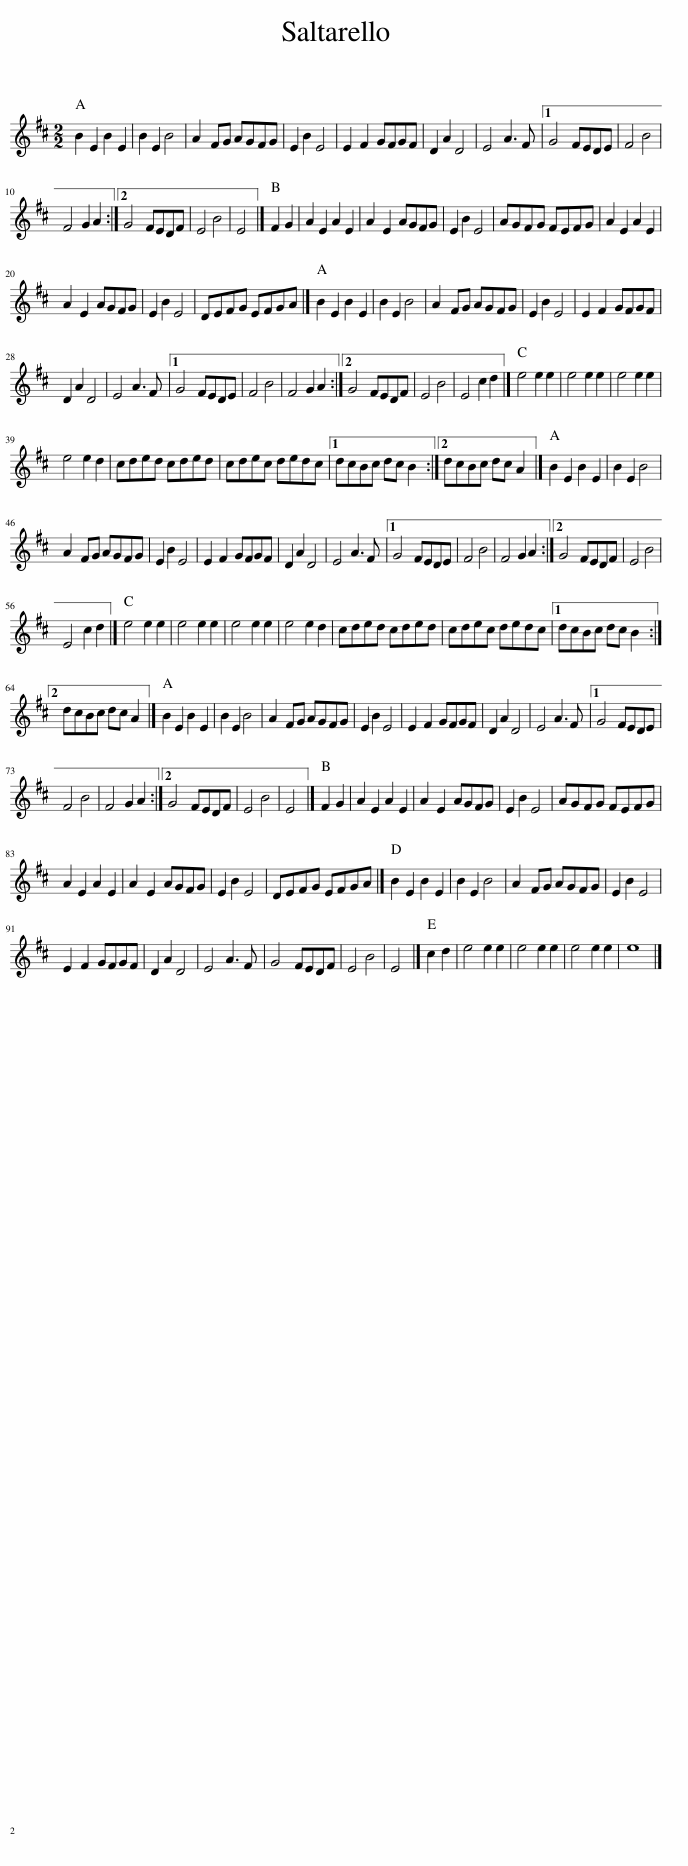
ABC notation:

X:1
L:1/8
M:2/2
I:linebreak $
K:D
V:1 treble
V:1
 B2 E2 B2 E2 | B2 E2 B4 | A2 FG AGFG | E2 B2 E4 | E2 F2 GFGF | %5
 D2 A2 D4 | E4 A3 F |1 G4 FEDE | F4 B4 |$ F4 G2 A2 :|2 %10
 G4 FEDF | E4 B4 | E4 |] F2 G2 | A2 E2 A2 E2 | %15
 A2 E2 AGFG | E2 B2 E4 | AGFG FEFG | A2 E2 A2 E2 |$ A2 E2 AGFG | %20
 E2 B2 E4 | DEFG EFGA |] B2 E2 B2 E2 | B2 E2 B4 | A2 FG AGFG | %25
 E2 B2 E4 | E2 F2 GFGF |$ D2 A2 D4 | E4 A3 F |1 G4 FEDE | %30
 F4 B4 | F4 G2 A2 :|2 G4 FEDF | E4 B4 | E4 c2 d2 |] %35
 e4 e2 e2 | e4 e2 e2 | e4 e2 e2 |$ e4 e2 d2 | cded cded | %40
 cdec dedc |1 dcBc dc B2 :|2 dcBc dc A2 |] B2 E2 B2 E2 | B2 E2 B4 |$ %45
 A2 FG AGFG | E2 B2 E4 | E2 F2 GFGF | D2 A2 D4 | E4 A3 F |1 %50
 G4 FEDE | F4 B4 | F4 G2 A2 :|2 G4 FEDF | E4 B4 |$ %55
 E4 c2 d2 |] e4 e2 e2 | e4 e2 e2 | e4 e2 e2 | e4 e2 d2 | %60
 cded cded | cdec dedc |1 dcBc dc B2 :|2$ dcBc dc A2 |] B2 E2 B2 E2 | %65
 B2 E2 B4 | A2 FG AGFG | E2 B2 E4 | E2 F2 GFGF | D2 A2 D4 | %70
 E4 A3 F |1 G4 FEDE |$ F4 B4 | F4 G2 A2 :|2 G4 FEDF | %75
 E4 B4 | E4 |] F2 G2 | A2 E2 A2 E2 | A2 E2 AGFG | %80
 E2 B2 E4 | AGFG FEFG |$ A2 E2 A2 E2 | A2 E2 AGFG | E2 B2 E4 | %85
 DEFG EFGA |] B2 E2 B2 E2 | B2 E2 B4 | A2 FG AGFG | E2 B2 E4 |$ %90
 E2 F2 GFGF | D2 A2 D4 | E4 A3 F | G4 FEDF | E4 B4 | %95
 E4 |] c2 d2 | e4 e2 e2 | e4 e2 e2 | e4 e2 e2 | %100
 e8 |] %101
